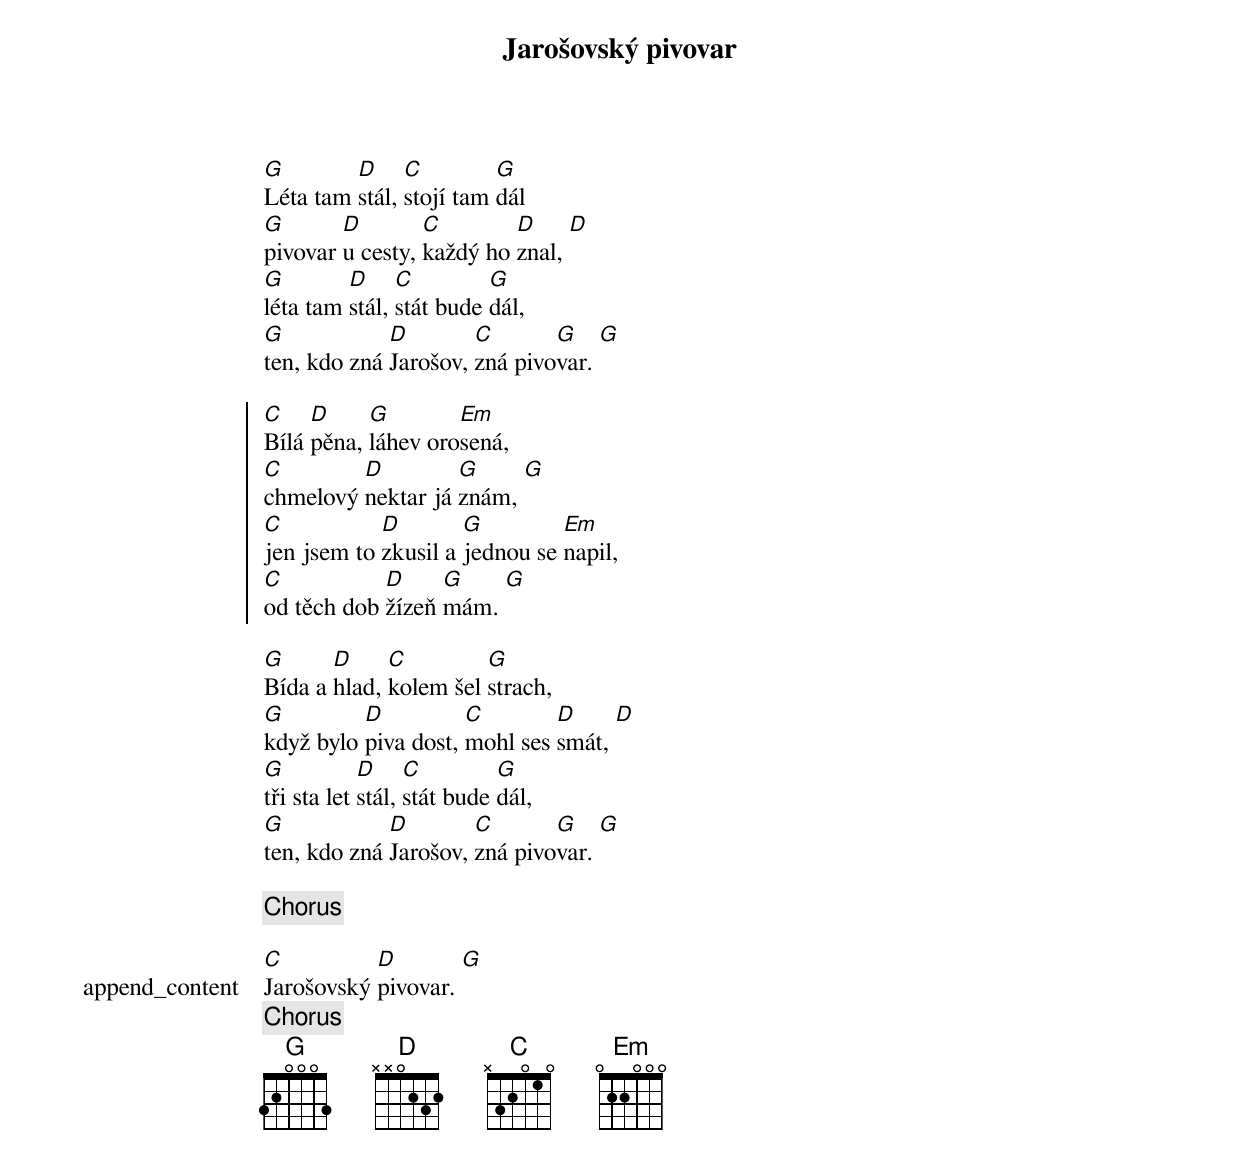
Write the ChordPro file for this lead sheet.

{title: Jarošovský pivovar}
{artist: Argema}
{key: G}
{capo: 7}
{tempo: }
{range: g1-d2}
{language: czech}
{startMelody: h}
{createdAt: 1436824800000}
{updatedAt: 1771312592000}
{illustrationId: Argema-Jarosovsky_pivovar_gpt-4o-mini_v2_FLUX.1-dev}
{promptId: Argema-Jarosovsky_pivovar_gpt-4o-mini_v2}

{start_of_verse}
[G]Léta tam [D]stál, [C]stojí tam [G]dál
[G]pivovar [D]u cesty, [C]každý ho [D]znal, [D]
[G]léta tam [D]stál, [C]stát bude [G]dál,
[G]ten, kdo zná [D]Jarošov, [C]zná pivo[G]var. [G]
{end_of_verse}

{start_of_chorus}
[C]Bílá [D]pěna, [G]láhev oro[Em]sená,
[C]chmelový [D]nektar já [G]znám, [G]
[C]jen jsem to [D]zkusil a [G]jednou se [Em]napil,
[C]od těch dob [D]žízeň [G]mám. [G]
{end_of_chorus}

{start_of_verse}
[G]Bída a [D]hlad, [C]kolem šel [G]strach,
[G]když bylo [D]piva dost, [C]mohl ses [D]smát, [D]
[G]tři sta let [D]stál, [C]stát bude [G]dál,
[G]ten, kdo zná [D]Jarošov, [C]zná pivo[G]var. [G]
{end_of_verse}

{chorus}

{start_of_variant: append_content}
[C]Jarošovský [D]pivovar. [G]
{end_of_variant}
{chorus}
